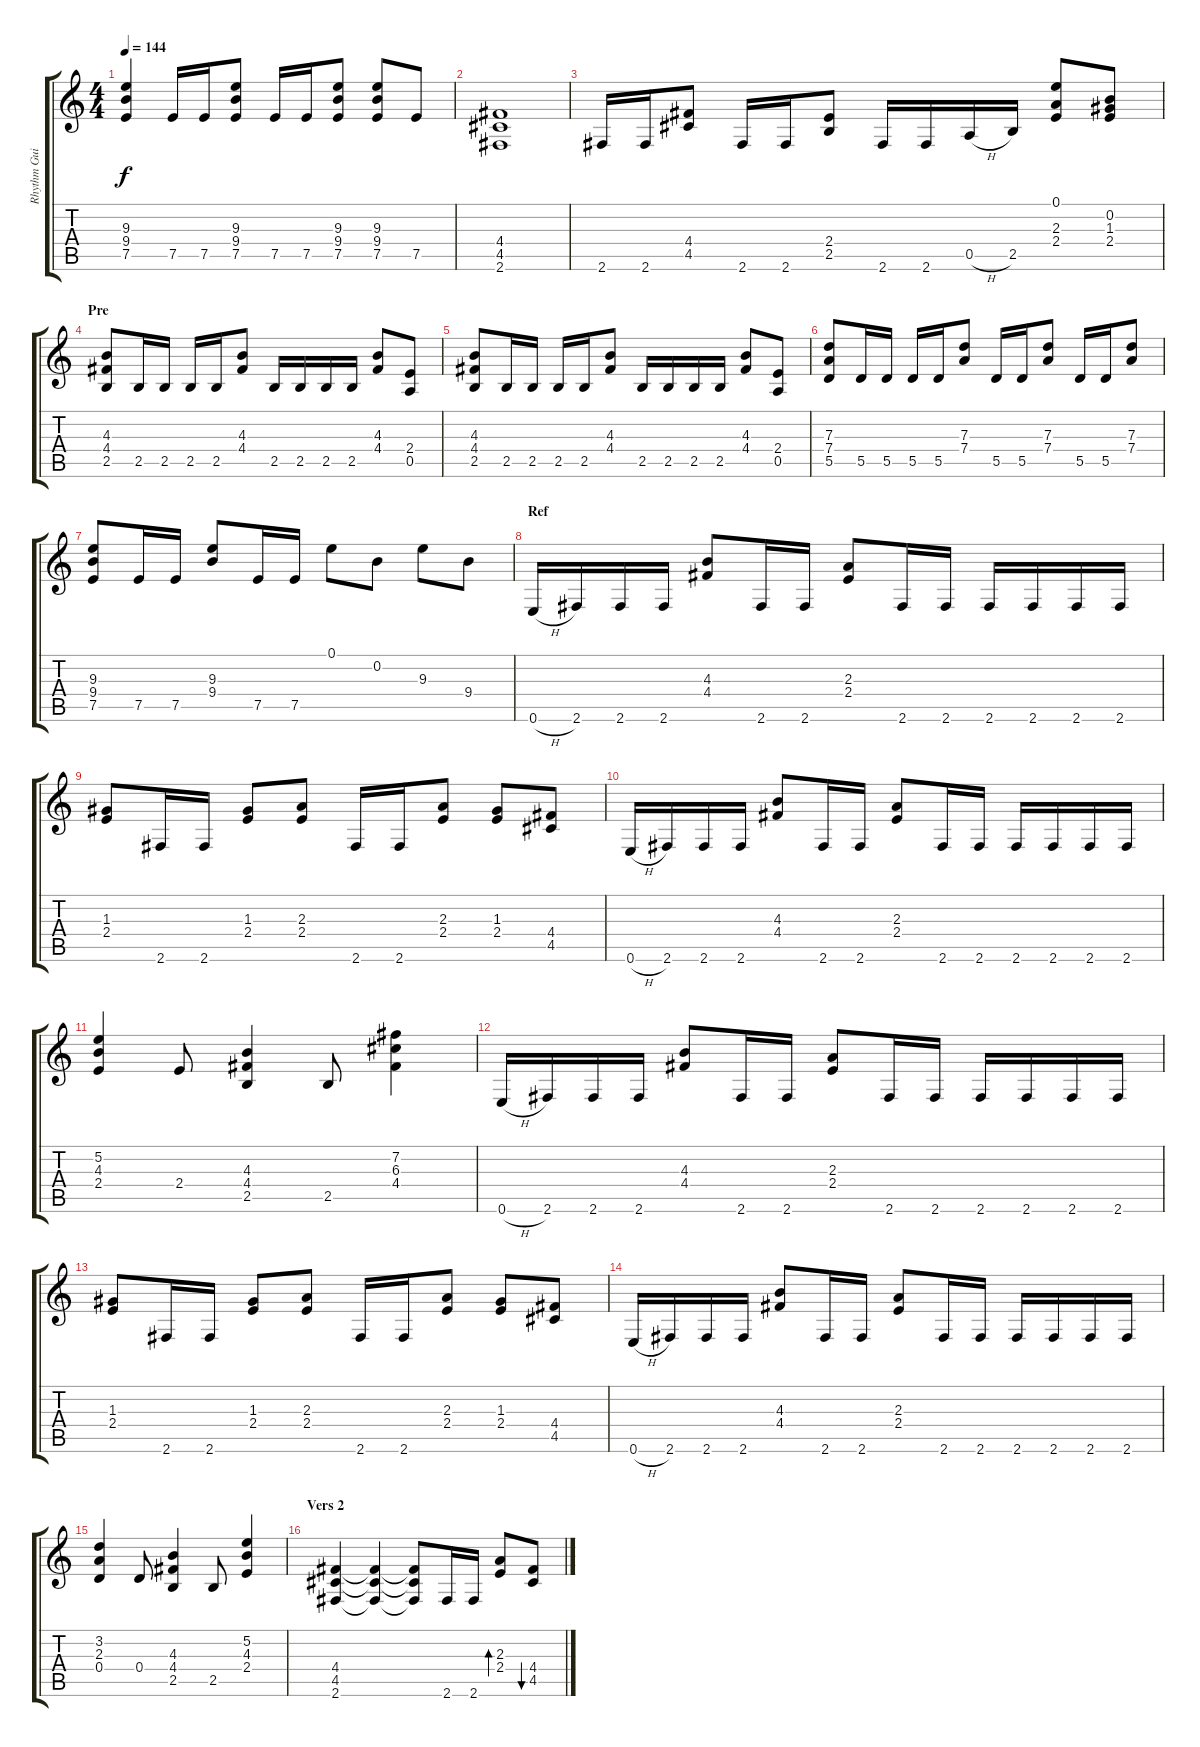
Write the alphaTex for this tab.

\track ("Rhythm Guitar" "Rhythm Gui") {instrument distortionguitar}
\staff {score tabs}
\tuning (E4 B3 G3 D3 A2 E2) {hide}
\ts (4 4)
\tempo 144
\clef g2
\ks c
(9.3 9.4 7.5).4{dy f} 7.5.16 7.5.16 (9.3 9.4 7.5).8 7.5.16 7.5.16 (9.3 9.4 7.5).8 (9.3 9.4 7.5).8 7.5.8 |
(4.4 4.5 2.6).1 |
2.6.16 2.6.16 (4.4 4.5).8 2.6.16 2.6.16 (2.4 2.5).8 2.6.16 2.6.16 0.5{h}.16 2.5.16 (0.1 2.3 2.4).8 (0.2 1.3 2.4).8 |
\section ("" "Pre")
(4.3 4.4 2.5).8 2.5.16 2.5.16 2.5.16 2.5.16 (4.3 4.4).8 2.5.16 2.5.16 2.5.16 2.5.16 (4.3 4.4).8 (2.4 0.5).8 |
(4.3 4.4 2.5).8 2.5.16 2.5.16 2.5.16 2.5.16 (4.3 4.4).8 2.5.16 2.5.16 2.5.16 2.5.16 (4.3 4.4).8 (2.4 0.5).8 |
(7.3 7.4 5.5).8 5.5.16 5.5.16 5.5.16 5.5.16 (7.3 7.4).8 5.5.16 5.5.16 (7.3 7.4).8 5.5.16 5.5.16 (7.3 7.4).8 |
(9.3 9.4 7.5).8 7.5.16 7.5.16 (9.3 9.4).8 7.5.16 7.5.16 0.1.8 0.2.8 9.3.8 9.4.8 |
\section ("" "Ref")
0.6{h}.16 2.6.16 2.6.16 2.6.16 (4.3 4.4).8 2.6.16 2.6.16 (2.3 2.4).8 2.6.16 2.6.16 2.6.16 2.6.16 2.6.16 2.6.16 |
(1.3 2.4).8 2.6.16 2.6.16 (1.3 2.4).8 (2.3 2.4).8 2.6.16 2.6.16 (2.3 2.4).8 (1.3 2.4).8 (4.4 4.5).8 |
0.6{h}.16 2.6.16 2.6.16 2.6.16 (4.3 4.4).8 2.6.16 2.6.16 (2.3 2.4).8 2.6.16 2.6.16 2.6.16 2.6.16 2.6.16 2.6.16 |
(5.2 4.3 2.4).4 2.4.8 (4.3 4.4 2.5).4 2.5.8 (7.2 6.3 4.4).4 |
0.6{h}.16 2.6.16 2.6.16 2.6.16 (4.3 4.4).8 2.6.16 2.6.16 (2.3 2.4).8 2.6.16 2.6.16 2.6.16 2.6.16 2.6.16 2.6.16 |
(1.3 2.4).8 2.6.16 2.6.16 (1.3 2.4).8 (2.3 2.4).8 2.6.16 2.6.16 (2.3 2.4).8 (1.3 2.4).8 (4.4 4.5).8 |
0.6{h}.16 2.6.16 2.6.16 2.6.16 (4.3 4.4).8 2.6.16 2.6.16 (2.3 2.4).8 2.6.16 2.6.16 2.6.16 2.6.16 2.6.16 2.6.16 |
(3.2 2.3 0.4).4 0.4.8 (4.3 4.4 2.5).4 2.5.8 (5.2 4.3 2.4).4 |
\section ("" "Vers 2")
(4.4 4.5 2.6).4 (4.4{t} 4.5{t} 2.6{t}).4 (4.4{t} 4.5{t} 2.6{t}).8 2.6.16 2.6.16 (2.3 2.4).8{bd 60} (4.4 4.5).8{bu 60}
